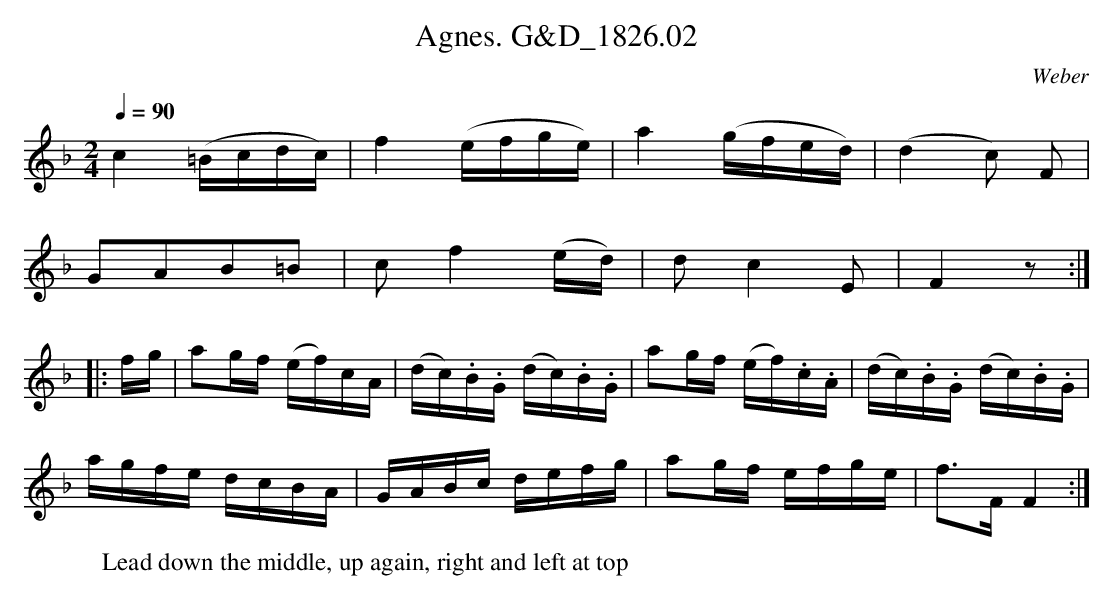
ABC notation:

X:1
T:Agnes. G&D_1826.02
M:2/4
L:1/16
Q:1/4=90
C:Weber
W:Lead down the middle, up again, right and left at top
K:F
c4(=Bcdc)|f4(efge)|a4(gfed)|(d4c2) F2|
G2A2B2=B2|c2f4(ed)|d2c4E2|F4z2:|
|:fg|a2gf (ef)cA|(dc).B.G (dc).B.G|a2gf (ef).c.A|(dc).B.G (dc).B.G|
agfe dcBA|GABc defg|a2gf efge|f3F F4:|
